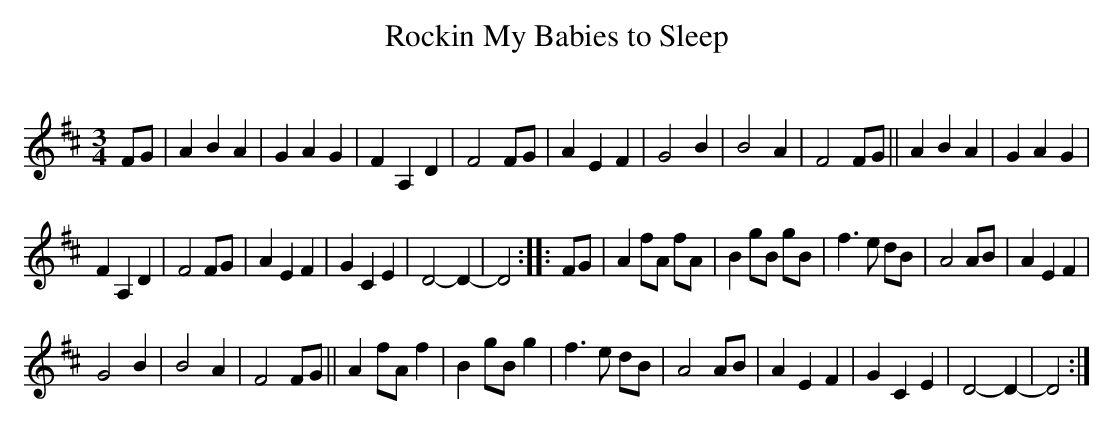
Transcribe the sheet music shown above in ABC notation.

X:1
T: Rockin My Babies to Sleep
C:
M: 3/4
L: 1/8
K: D
FG |\
A2 B2 A2 | G2 A2 G2 | F2 A,2 D2 | F4 FG | A2 E2 F2 | G4 B2 | B4 A2 | F4 FG || A2 B2 A2 | G2 A2 G2 |
F2 A,2 D2 | F4 FG | A2 E2 F2 | G2 C2 E2 | D4- D2- | D4 :: FG | A2 fA fA | B2 gB gB | f3 e dB | A4 AB | A2 E2 F2 |
G4 B2 | B4 A2 | F4 FG || A2 fA f2 | B2 gB g2 | f3 e dB | A4 AB | A2 E2 F2 | G2 C2 E2 | D4- D2- | D4 :|
